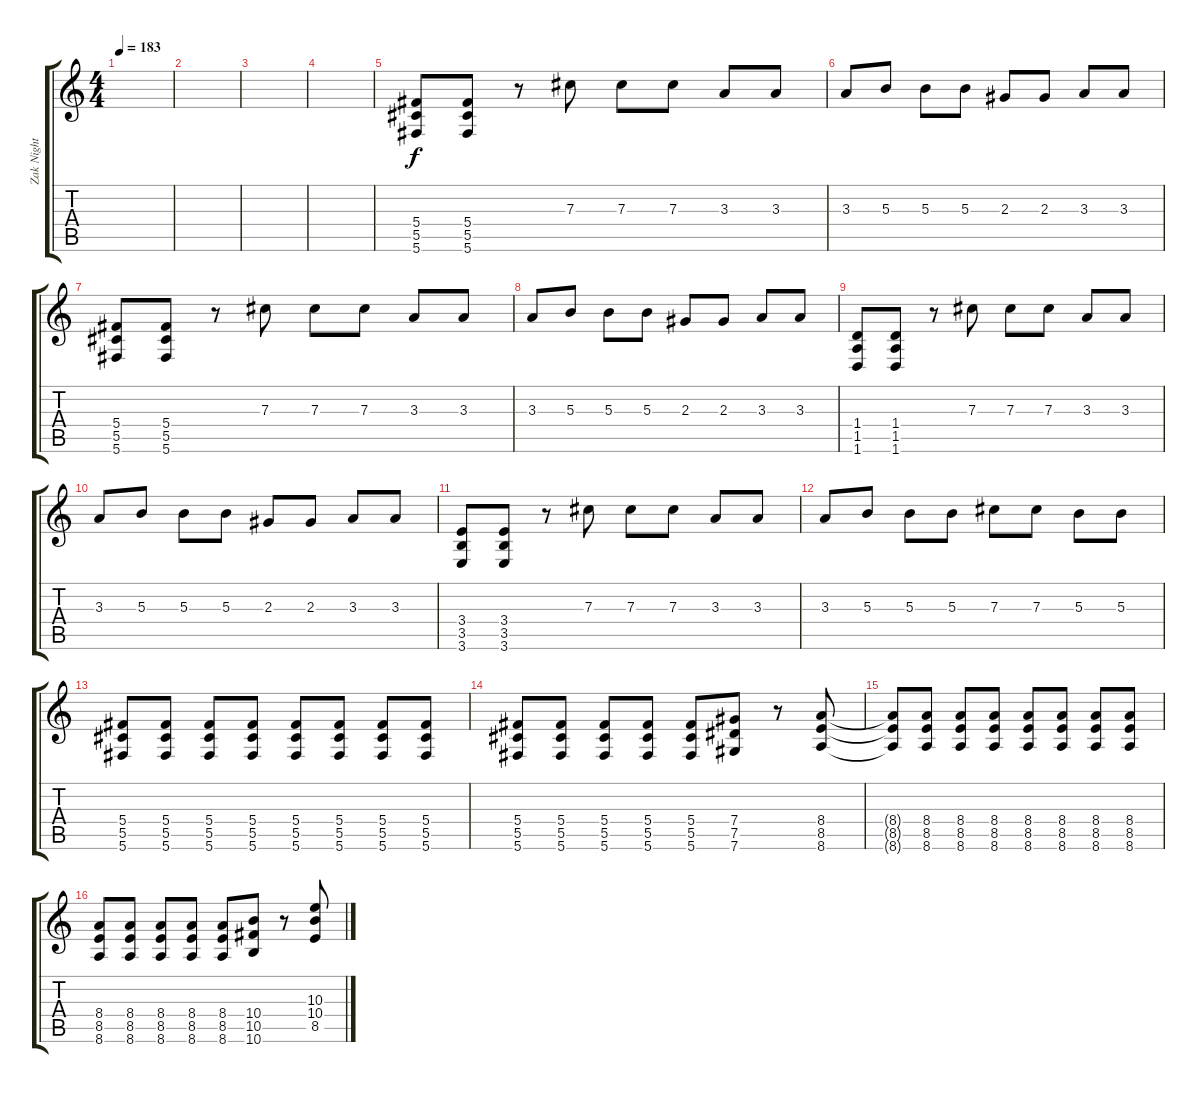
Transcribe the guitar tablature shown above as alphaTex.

\track ("Zak Night" "Zak Night") {instrument overdrivenguitar}
\staff {score tabs}
\tuning (Eb4 Bb3 Gb3 Db3 Ab2 Db2) {hide}
\ts (4 4)
\tempo 183
\clef g2
\ks c
|
|
|
|
(5.4 5.5 5.6).8 (5.4 5.5 5.6).8 r.8 7.3.8 7.3.8 7.3.8 3.3.8 3.3.8 |
3.3.8 5.3.8 5.3.8 5.3.8 2.3.8 2.3.8 3.3.8 3.3.8 |
(5.4 5.5 5.6).8 (5.4 5.5 5.6).8 r.8 7.3.8 7.3.8 7.3.8 3.3.8 3.3.8 |
3.3.8 5.3.8 5.3.8 5.3.8 2.3.8 2.3.8 3.3.8 3.3.8 |
(1.4 1.5 1.6).8 (1.4 1.5 1.6).8 r.8 7.3.8 7.3.8 7.3.8 3.3.8 3.3.8 |
3.3.8 5.3.8 5.3.8 5.3.8 2.3.8 2.3.8 3.3.8 3.3.8 |
(3.4 3.5 3.6).8 (3.4 3.5 3.6).8 r.8 7.3.8 7.3.8 7.3.8 3.3.8 3.3.8 |
3.3.8 5.3.8 5.3.8 5.3.8 7.3.8 7.3.8 5.3.8 5.3.8 |
(5.4 5.5 5.6).8 (5.4 5.5 5.6).8 (5.4 5.5 5.6).8 (5.4 5.5 5.6).8 (5.4 5.5 5.6).8 (5.4 5.5 5.6).8 (5.4 5.5 5.6).8 (5.4 5.5 5.6).8 |
(5.4 5.5 5.6).8 (5.4 5.5 5.6).8 (5.4 5.5 5.6).8 (5.4 5.5 5.6).8 (5.4 5.5 5.6).8 (7.4 7.5 7.6).8 r.8 (8.4 8.5 8.6).8 |
(8.4{t} 8.5{t} 8.6{t}).8 (8.4 8.5 8.6).8 (8.4 8.5 8.6).8 (8.4 8.5 8.6).8 (8.4 8.5 8.6).8 (8.4 8.5 8.6).8 (8.4 8.5 8.6).8 (8.4 8.5 8.6).8 |
(8.4 8.5 8.6).8 (8.4 8.5 8.6).8 (8.4 8.5 8.6).8 (8.4 8.5 8.6).8 (8.4 8.5 8.6).8 (10.4 10.5 10.6).8 r.8 (10.3 10.4 8.5).8
